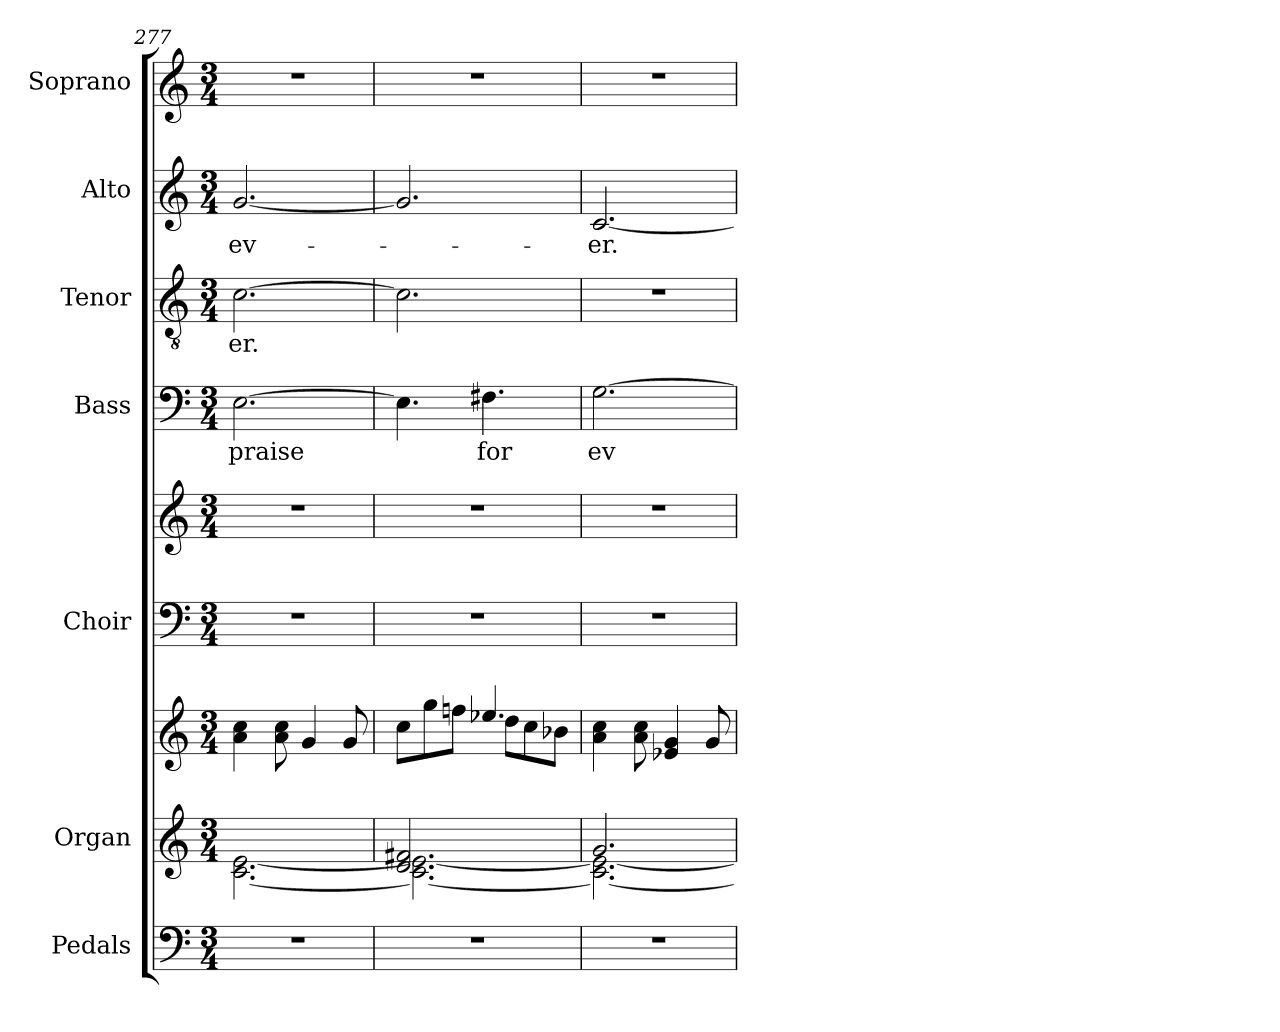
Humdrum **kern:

**kern	**kern	**kern	**kern	**kern	**kern	**text	**kern	**text	**kern	**text	**kern
*part7	*part6	*part6	*part5	*part5	*part4	*part4	*part3	*part3	*part2	*part2	*part1
*staff9	*staff8	*staff7	*staff6	*staff5	*staff4	*staff4	*staff3	*staff3	*staff2	*staff2	*staff1
*I"Pedals	*I"Organ	*	*I"Choir	*	*I"Bass	*	*I"Tenor	*	*I"Alto	*	*I"Soprano
*I'Ped.	*I'Org.	*	*I'Choir	*	*I'B.	*	*I'T.	*	*I'A.	*	*I'S.
*clefF4	*clefG2	*clefG2	*clefF4	*clefG2	*clefF4	*	*clefGv2	*	*clefG2	*	*clefG2
*	*	*	*	*	*	*	*ITrd7c12	*	*	*	*
*k[]	*k[]	*k[]	*k[]	*k[]	*k[]	*	*k[]	*	*k[]	*	*k[]
*C:	*C:	*C:	*C:	*C:	*C:	*	*C:	*	*C:	*	*C:
*M3/4	*M3/4	*M3/4	*M3/4	*M3/4	*M3/4	*	*M3/4	*	*M3/4	*	*M3/4
=277	=277	=277	=277	=277	=277	=277	=277	=277	=277	=277	=277
!LO:N:vis=1	!	!	!LO:N:vis=1	!LO:N:vis=1	!	!	!	!	!	!	!
*	*^	*	*	*	*	*	*	*	*	*	*
!	!	!	!	!	!	!	!LO:LY:b:color=#000000	!	!	!	!	!
!	!	!	!	!	!	!	!	!	!LO:LY:b:color=#000000	!	!	!
!	!	!	!	!	!	!	!	!	!	!	!LO:LY:b:color=#000000	!LO:N:vis=1
2.r	2.ryy	[<2.ci\ [<2.ei	4ai\ 4cci	2.r	2.r	[>2.Ei\	praise	[>2.Ci\	-er.	[<2.gi/	ev-	2.r
.	.	.	8ai\ 8cci	.	.	.	.	.	.	.	.	.
.	.	.	4gi/	.	.	.	.	.	.	.	.	.
.	.	.	8gi/	.	.	.	.	.	.	.	.	.
=278	=278	=278	=278	=278	=278	=278	=278	=278	=278	=278	=278	=278
!LO:N:vis=1	!	!	!	!LO:N:vis=1	!LO:N:vis=1	!	!	!	!	!	!	!LO:N:vis=1
*	*	*	*^	*	*	*	*	*	*	*	*	*
2.r	2.di/ 2.f#Xi	2.ci\_< 2.ei_<	8cci\L	4.ryy	2.r	2.r	4.Ei\]	.	2.Ci\]	.	2.gi/]	.	2.r
.	.	.	8ggi\	.	.	.	.	.	.	.	.	.	.
.	.	.	8ffni\J	.	.	.	.	.	.	.	.	.	.
!	!	!	!	!	!	!	!	!LO:LY:b:color=#000000	!	!	!	!	!
.	.	.	4.ee-Xi/	8ddi\L	.	.	4.F#Xi\	for	.	.	.	.	.
.	.	.	.	8cci\	.	.	.	.	.	.	.	.	.
.	.	.	.	8b-Xi\J	.	.	.	.	.	.	.	.	.
=279	=279	=279	=279	=279	=279	=279	=279	=279	=279	=279	=279	=279	=279
!LO:N:vis=1	!	!	!	!	!LO:N:vis=1	!LO:N:vis=1	!	!	!	!	!	!	!
*	*	*	*v	*v	*	*	*	*	*	*	*	*	*
*	*	*	*^	*	*	*	*	*	*	*	*	*
!	!	!	!	!	!	!	!	!LO:LY:b:color=#000000	!LO:N:vis=1	!	!	!	!
*	*	*	*v	*v	*	*	*	*	*	*	*	*	*
*	*	*	*^	*	*	*	*	*	*	*	*	*
!	!	!	!	!	!	!	!	!	!	!	!	!LO:LY:b:color=#000000	!LO:N:vis=1
*	*	*	*v	*v	*	*	*	*	*	*	*	*	*
2.r	2.gi/	2.ci\_< 2.ei_<	4ai\ 4cci	2.r	2.r	[>2.Gi\	ev-	2.r	.	[<2.ci/	-er.	2.r
.	.	.	8ai\ 8cci	.	.	.	.	.	.	.	.	.
.	.	.	4e-Xi/ 4gi	.	.	.	.	.	.	.	.	.
.	.	.	8gi/	.	.	.	.	.	.	.	.	.
*	*v	*v	*	*	*	*	*	*	*	*	*	*
=	=	=	=	=	=	=	=	=	=	=	=
*-	*-	*-	*-	*-	*-	*-	*-	*-	*-	*-	*-
